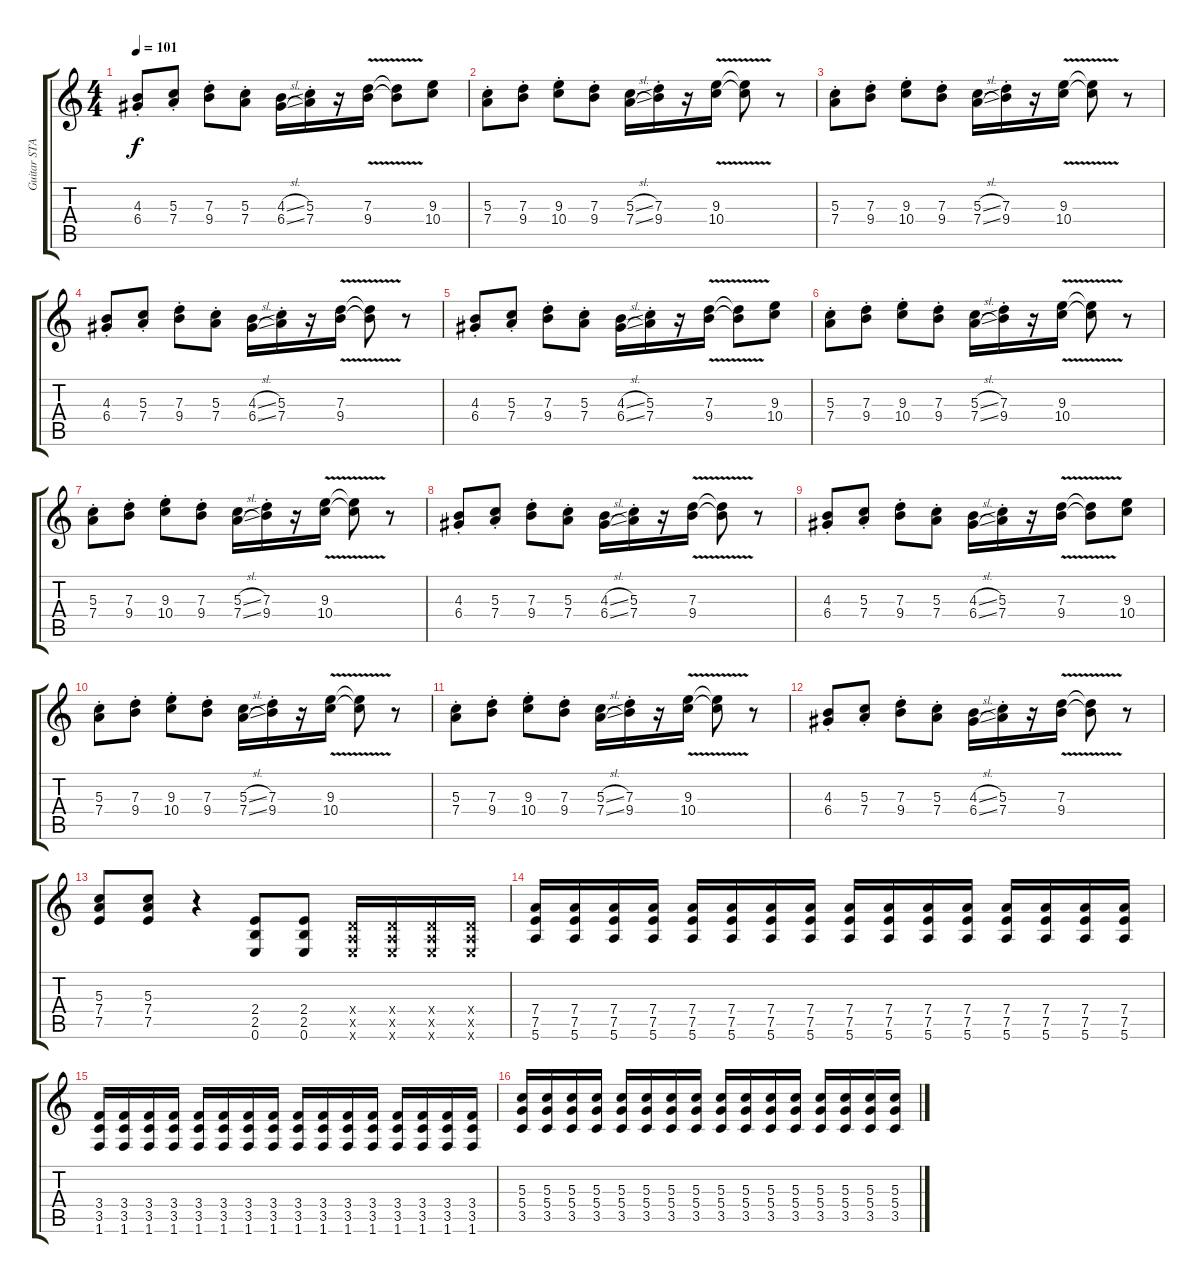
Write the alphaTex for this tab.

\track ("Guitar STANDARD ONE" "Guitar STA") {instrument distortionguitar}
\staff {score tabs}
\tuning (E4 B3 G3 D3 A2 E2) {hide}
\ts (4 4)
\tempo 101
\clef g2
\ks c
(4.3{st} 6.4{st}).8{dy f} (5.3{st} 7.4{st}).8 (7.3{st} 9.4{st}).8 (5.3{st} 7.4{st}).8 (4.3{sl} 6.4{sl}).16 (5.3{st} 7.4{st}).16 r.16 (7.3{v} 9.4{v}).16 (7.3{t} 9.4{t}).8 (9.3 10.4).8 |
(5.3{st} 7.4{st}).8 (7.3{st} 9.4{st}).8 (9.3{st} 10.4{st}).8 (7.3{st} 9.4{st}).8 (5.3{sl} 7.4{sl}).16 (7.3{st} 9.4{st}).16 r.16 (9.3{v} 10.4{v}).16 (9.3{t} 10.4{t}).8 r.8 |
(5.3{st} 7.4{st}).8 (7.3{st} 9.4{st}).8 (9.3{st} 10.4{st}).8 (7.3{st} 9.4{st}).8 (5.3{sl} 7.4{sl}).16 (7.3{st} 9.4{st}).16 r.16 (9.3{v} 10.4{v}).16 (9.3{t} 10.4{t}).8 r.8 |
(4.3{st} 6.4{st}).8 (5.3{st} 7.4{st}).8 (7.3{st} 9.4{st}).8 (5.3{st} 7.4{st}).8 (4.3{sl} 6.4{sl}).16 (5.3{st} 7.4{st}).16 r.16 (7.3{v} 9.4{v}).16 (7.3{t} 9.4{t}).8 r.8 |
(4.3{st} 6.4{st}).8 (5.3{st} 7.4{st}).8 (7.3{st} 9.4{st}).8 (5.3{st} 7.4{st}).8 (4.3{sl} 6.4{sl}).16 (5.3{st} 7.4{st}).16 r.16 (7.3{v} 9.4{v}).16 (7.3{t} 9.4{t}).8 (9.3 10.4).8 |
(5.3{st} 7.4{st}).8 (7.3{st} 9.4{st}).8 (9.3{st} 10.4{st}).8 (7.3{st} 9.4{st}).8 (5.3{sl} 7.4{sl}).16 (7.3{st} 9.4{st}).16 r.16 (9.3{v} 10.4{v}).16 (9.3{t} 10.4{t}).8 r.8 |
(5.3{st} 7.4{st}).8 (7.3{st} 9.4{st}).8 (9.3{st} 10.4{st}).8 (7.3{st} 9.4{st}).8 (5.3{sl} 7.4{sl}).16 (7.3{st} 9.4{st}).16 r.16 (9.3{v} 10.4{v}).16 (9.3{t} 10.4{t}).8 r.8 |
(4.3{st} 6.4{st}).8 (5.3{st} 7.4{st}).8 (7.3{st} 9.4{st}).8 (5.3{st} 7.4{st}).8 (4.3{sl} 6.4{sl}).16 (5.3{st} 7.4{st}).16 r.16 (7.3{v} 9.4{v}).16 (7.3{t} 9.4{t}).8 r.8 |
(4.3{st} 6.4{st}).8 (5.3{st} 7.4{st}).8 (7.3{st} 9.4{st}).8 (5.3{st} 7.4{st}).8 (4.3{sl} 6.4{sl}).16 (5.3{st} 7.4{st}).16 r.16 (7.3{v} 9.4{v}).16 (7.3{t} 9.4{t}).8 (9.3 10.4).8 |
(5.3{st} 7.4{st}).8 (7.3{st} 9.4{st}).8 (9.3{st} 10.4{st}).8 (7.3{st} 9.4{st}).8 (5.3{sl} 7.4{sl}).16 (7.3{st} 9.4{st}).16 r.16 (9.3{v} 10.4{v}).16 (9.3{t} 10.4{t}).8 r.8 |
(5.3{st} 7.4{st}).8 (7.3{st} 9.4{st}).8 (9.3{st} 10.4{st}).8 (7.3{st} 9.4{st}).8 (5.3{sl} 7.4{sl}).16 (7.3{st} 9.4{st}).16 r.16 (9.3{v} 10.4{v}).16 (9.3{t} 10.4{t}).8 r.8 |
(4.3{st} 6.4{st}).8 (5.3{st} 7.4{st}).8 (7.3{st} 9.4{st}).8 (5.3{st} 7.4{st}).8 (4.3{sl} 6.4{sl}).16 (5.3{st} 7.4{st}).16 r.16 (7.3{v} 9.4{v}).16 (7.3{t} 9.4{t}).8 r.8 |
(5.3 7.4 7.5).8 (5.3 7.4 7.5).8 r.4 (2.4 2.5 0.6).8 (2.4 2.5 0.6).8 (0.4{x} 0.5{x} 0.6{x}).16 (0.4{x} 0.5{x} 0.6{x}).16 (0.4{x} 0.5{x} 0.6{x}).16 (0.4{x} 0.5{x} 0.6{x}).16 |
(7.4 7.5 5.6).16 (7.4 7.5 5.6).16 (7.4 7.5 5.6).16 (7.4 7.5 5.6).16 (7.4 7.5 5.6).16 (7.4 7.5 5.6).16 (7.4 7.5 5.6).16 (7.4 7.5 5.6).16 (7.4 7.5 5.6).16 (7.4 7.5 5.6).16 (7.4 7.5 5.6).16 (7.4 7.5 5.6).16 (7.4 7.5 5.6).16 (7.4 7.5 5.6).16 (7.4 7.5 5.6).16 (7.4 7.5 5.6).16 |
(3.4 3.5 1.6).16 (3.4 3.5 1.6).16 (3.4 3.5 1.6).16 (3.4 3.5 1.6).16 (3.4 3.5 1.6).16 (3.4 3.5 1.6).16 (3.4 3.5 1.6).16 (3.4 3.5 1.6).16 (3.4 3.5 1.6).16 (3.4 3.5 1.6).16 (3.4 3.5 1.6).16 (3.4 3.5 1.6).16 (3.4 3.5 1.6).16 (3.4 3.5 1.6).16 (3.4 3.5 1.6).16 (3.4 3.5 1.6).16 |
(5.3 5.4 3.5).16 (5.3 5.4 3.5).16 (5.3 5.4 3.5).16 (5.3 5.4 3.5).16 (5.3 5.4 3.5).16 (5.3 5.4 3.5).16 (5.3 5.4 3.5).16 (5.3 5.4 3.5).16 (5.3 5.4 3.5).16 (5.3 5.4 3.5).16 (5.3 5.4 3.5).16 (5.3 5.4 3.5).16 (5.3 5.4 3.5).16 (5.3 5.4 3.5).16 (5.3 5.4 3.5).16 (5.3 5.4 3.5).16
